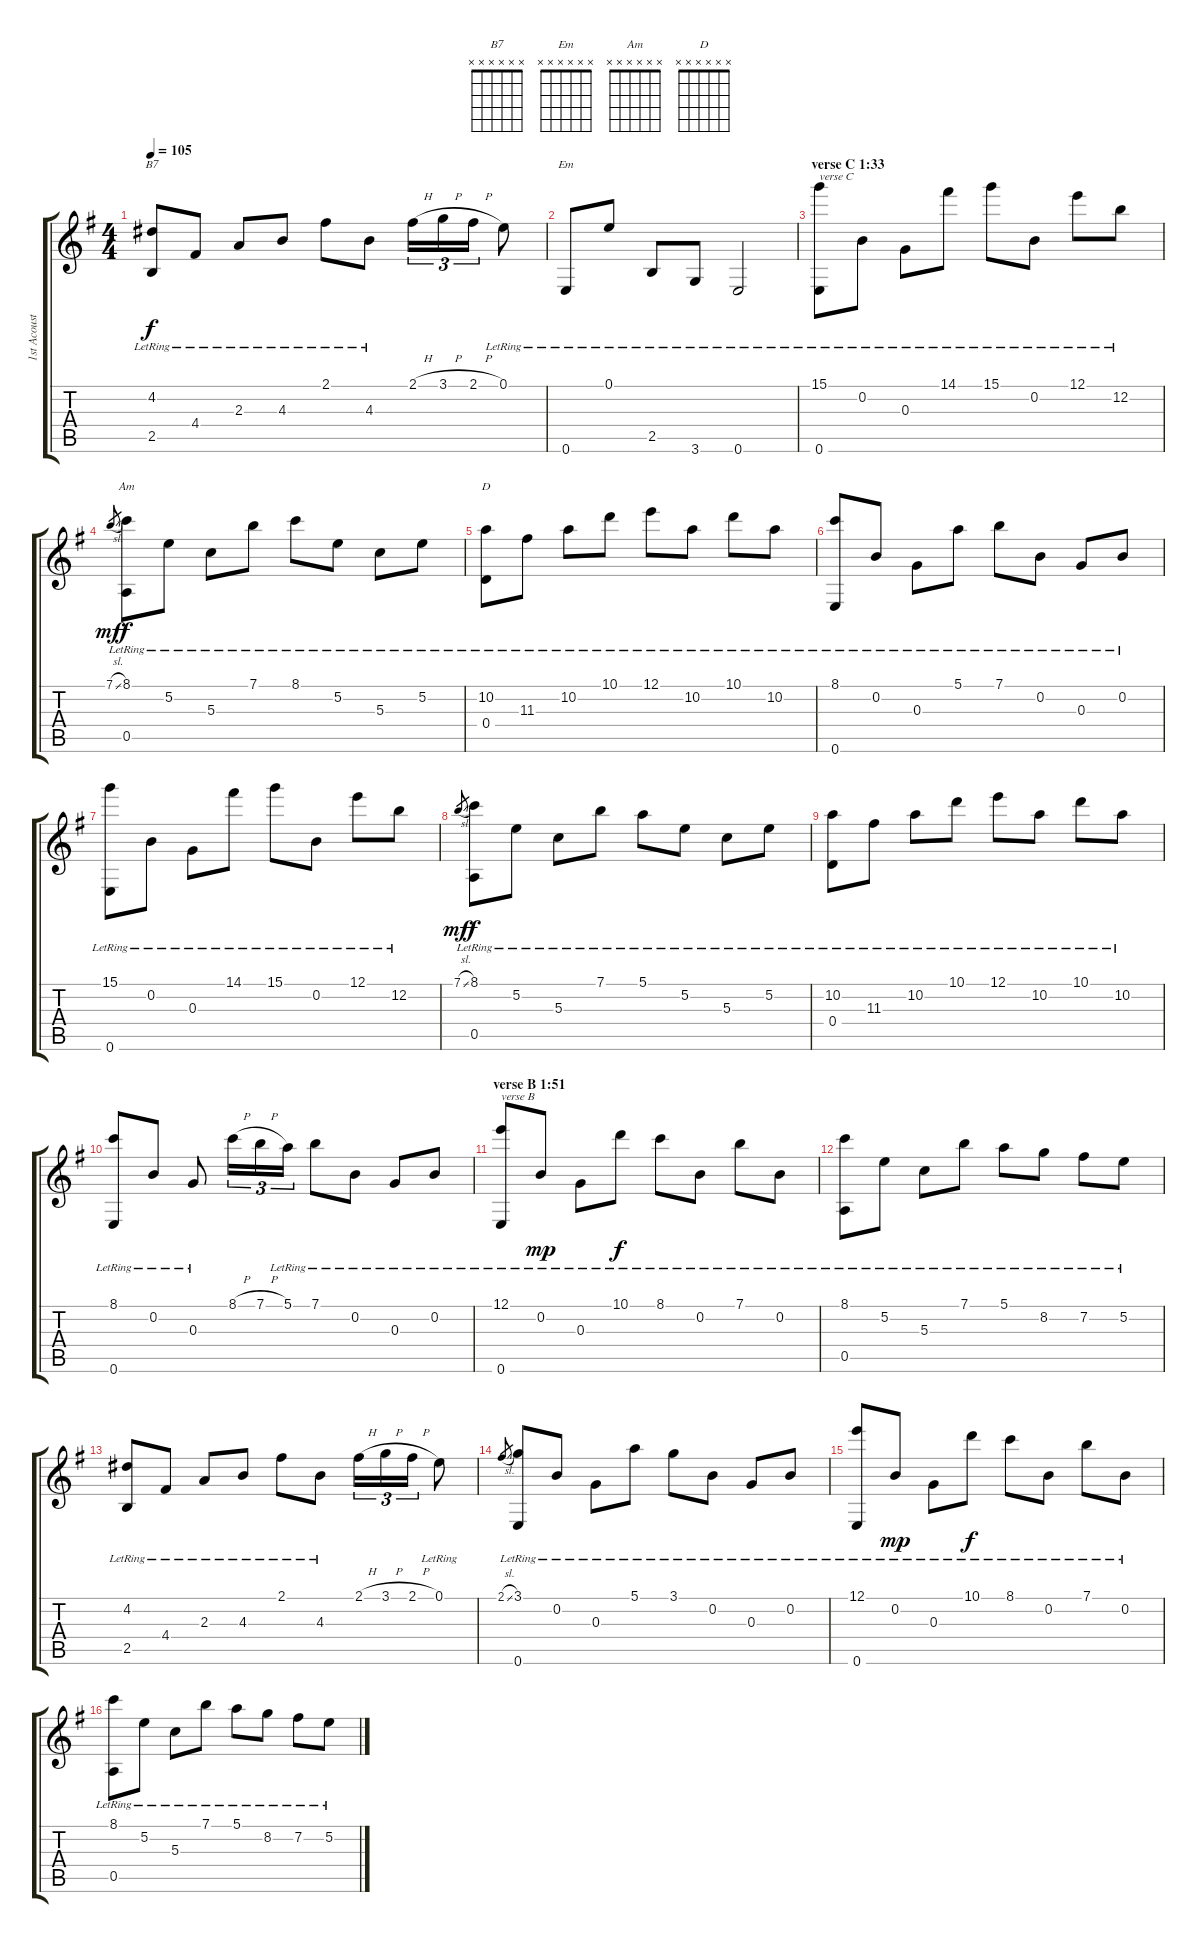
\track ("1st Acoustic Guitar (Originally Classica" "1st Acoust") {instrument acousticguitarsteel}
\staff {score tabs}
\tuning (E4 B3 G3 D3 A2 E2) {hide}
\chord ("B7" x x x x x x)
\chord ("Em" x x x x x x)
\chord ("Am" x x x x x x)
\chord ("D" x x x x x x)
\ts (4 4)
\tempo 105
\clef g2
\ks g
(4.2{lr} 2.5{lr}).8{ch "B7" dy f} 4.4{lr}.8 2.3{lr}.8 4.3{lr}.8 2.1{lr}.8 4.3{lr}.8 2.1{h}.16{tu (3 2)} 3.1{h}.16{tu (3 2)} 2.1{h}.16{tu (3 2)} 0.1{lr}.8 |
0.6{lr}.8{ch "Em"} 0.1{lr}.8 2.5{lr}.8 3.6{lr}.8 0.6{lr}.2 |
\section ("" "verse C 1:33")
(15.1{lr} 0.6{lr}).8{txt "verse C"} 0.2{lr}.8 0.3{lr}.8 14.1{lr}.8 15.1{lr}.8 0.2{lr}.8 12.1{lr}.8 12.2{lr}.8 |
7.1{sl}.8{gr dy mf} (8.1{lr} 0.5{lr}).8{ch "Am" dy f} 5.2{lr}.8 5.3{lr}.8 7.1{lr}.8 8.1{lr}.8 5.2{lr}.8 5.3{lr}.8 5.2{lr}.8 |
(10.2{lr} 0.4{lr}).8{ch "D"} 11.3{lr}.8 10.2{lr}.8 10.1{lr}.8 12.1{lr}.8 10.2{lr}.8 10.1{lr}.8 10.2{lr}.8 |
(8.1{lr} 0.6{lr}).8 0.2{lr}.8 0.3{lr}.8 5.1{lr}.8 7.1{lr}.8 0.2{lr}.8 0.3{lr}.8 0.2{lr}.8 |
(15.1{lr} 0.6{lr}).8 0.2{lr}.8 0.3{lr}.8 14.1{lr}.8 15.1{lr}.8 0.2{lr}.8 12.1{lr}.8 12.2{lr}.8 |
7.1{sl}.8{gr dy mf} (8.1{lr} 0.5{lr}).8{dy f} 5.2{lr}.8 5.3{lr}.8 7.1{lr}.8 5.1{lr}.8 5.2{lr}.8 5.3{lr}.8 5.2{lr}.8 |
(10.2{lr} 0.4{lr}).8 11.3{lr}.8 10.2{lr}.8 10.1{lr}.8 12.1{lr}.8 10.2{lr}.8 10.1{lr}.8 10.2{lr}.8 |
(8.1{lr} 0.6{lr}).8 0.2{lr}.8 0.3{lr}.8 8.1{h}.16{tu (3 2)} 7.1{h}.16{tu (3 2)} 5.1{lr}.16{tu (3 2)} 7.1{lr}.8 0.2{lr}.8 0.3{lr}.8 0.2{lr}.8 |
\section ("" "verse B 1:51")
(12.1{lr} 0.6{lr}).8{txt "verse B"} 0.2{lr}.8{dy mp} 0.3{lr}.8 10.1{lr}.8{dy f} 8.1{lr}.8 0.2{lr}.8 7.1{lr}.8 0.2{lr}.8 |
(8.1{lr} 0.5{lr}).8 5.2{lr}.8 5.3{lr}.8 7.1{lr}.8 5.1{lr}.8 8.2{lr}.8 7.2{lr}.8 5.2{lr}.8 |
(4.2{lr} 2.5{lr}).8 4.4{lr}.8 2.3{lr}.8 4.3{lr}.8 2.1{lr}.8 4.3{lr}.8 2.1{h}.16{tu (3 2)} 3.1{h}.16{tu (3 2)} 2.1{h}.16{tu (3 2)} 0.1{lr}.8 |
2.1{sl}.8{gr} (3.1{lr} 0.6{lr}).8 0.2{lr}.8 0.3{lr}.8 5.1{lr}.8 3.1{lr}.8 0.2{lr}.8 0.3{lr}.8 0.2{lr}.8 |
(12.1{lr} 0.6{lr}).8 0.2{lr}.8{dy mp} 0.3{lr}.8 10.1{lr}.8{dy f} 8.1{lr}.8 0.2{lr}.8 7.1{lr}.8 0.2{lr}.8 |
(8.1{lr} 0.5{lr}).8 5.2{lr}.8 5.3{lr}.8 7.1{lr}.8 5.1{lr}.8 8.2{lr}.8 7.2{lr}.8 5.2{lr}.8
